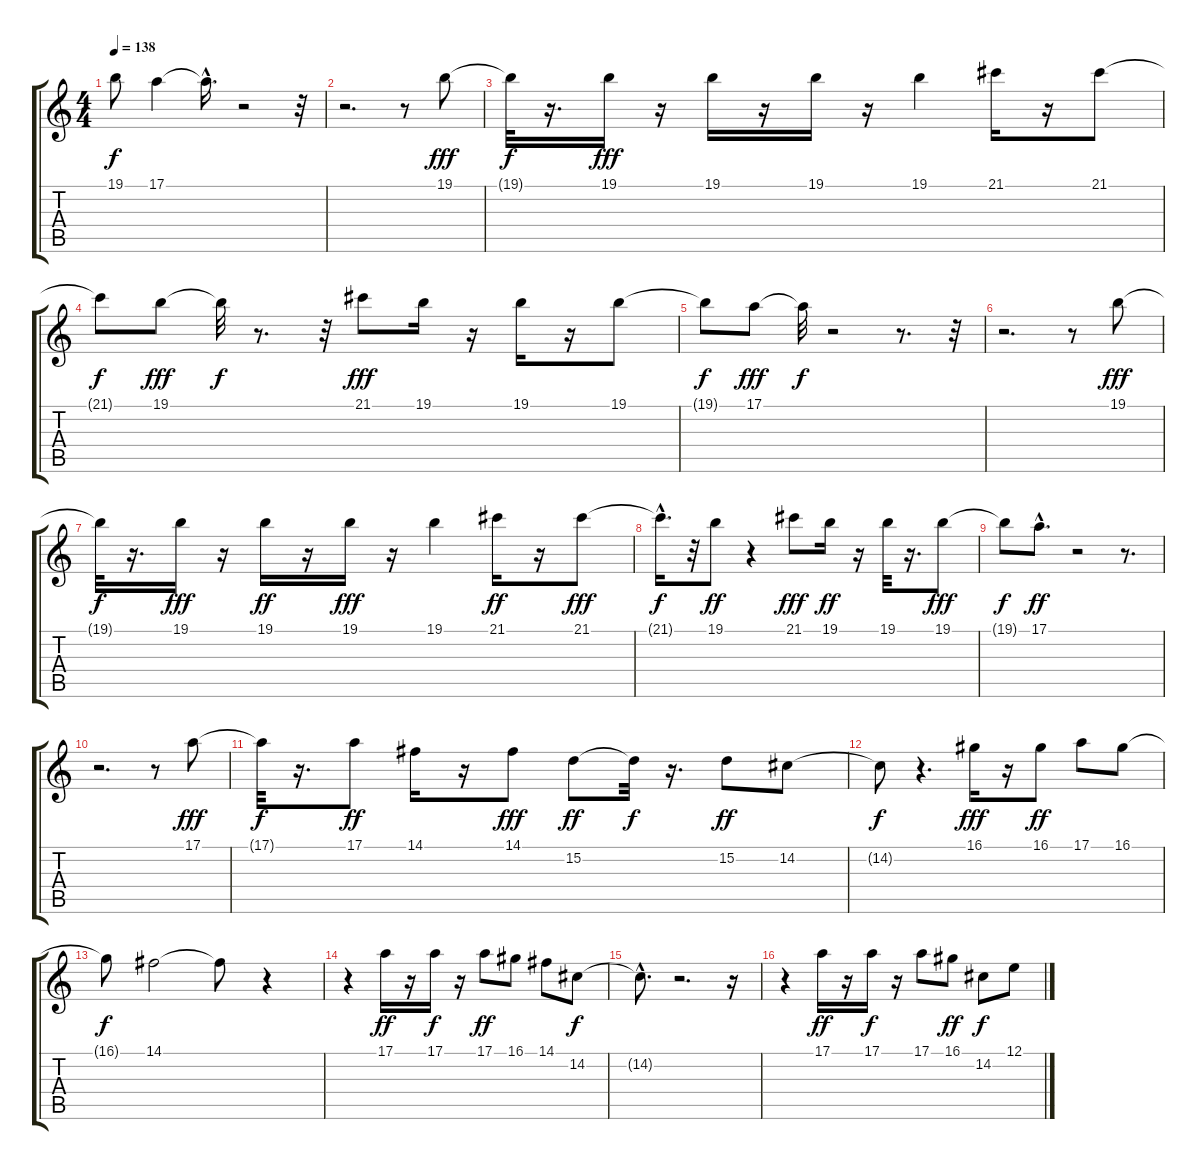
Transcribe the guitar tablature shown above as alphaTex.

\track "" {instrument vibraphone}
\staff {score tabs}
\tuning (E4 B3 G3 D3 A2 E2) {hide}
\ts (4 4)
\tempo 138
\clef g2
\ks c
19.1{t}.8{dy f} 17.1.4 17.1{hac t}.16{d} r.2 r.32 |
r.2{d} r.8 19.1.8{dy fff} |
19.1{t}.32{dy f} r.16{d} 19.1.16{dy fff} r.16 19.1.16 r.16 19.1.16 r.16 19.1.4 21.1.16 r.16 21.1.8 |
21.1{t}.8{dy f} 19.1.8{dy fff} 19.1{t}.32{dy f} r.8{d} r.32 21.1.8{dy fff} 19.1.16 r.16 19.1.16 r.16 19.1.8 |
19.1{t}.8{dy f} 17.1.8{dy fff} 17.1{t}.32{dy f} r.2 r.8{d} r.32 |
r.2{d} r.8 19.1.8{dy fff} |
19.1{t}.32{dy f} r.16{d} 19.1.16{dy fff} r.16 19.1.16{dy ff} r.16 19.1.16{dy fff} r.16 19.1.4 21.1.16{dy ff} r.16 21.1.8{dy fff} |
21.1{hac t}.16{d dy f} r.32 19.1.8{dy ff} r.4 21.1.8{dy fff} 19.1.16{dy ff} r.16 19.1.32 r.16{d} 19.1.8{dy fff} |
19.1{t}.8{dy f} 17.1{hac}.8{d dy ff} r.2 r.8{d} |
r.2{d} r.8 17.1.8{dy fff} |
17.1{t}.32{dy f} r.16{d} 17.1.8{dy ff} 14.1.16 r.16 14.1.8{dy fff} 15.2.8{dy ff} 15.2{t}.32{dy f} r.16{d} 15.2.8{dy ff} 14.2.8 |
14.2{t}.8{dy f} r.4{d} 16.1.16{dy fff} r.16 16.1.8{dy ff} 17.1.8 16.1.8 |
16.1{t}.8{dy f} 14.1.2 14.1{t}.8 r.4 |
r.4 17.1.16{dy ff} r.16 17.1.16{dy f} r.16 17.1.8{dy ff} 16.1.8 14.1.8 14.2.8{dy f} |
14.2{hac t}.8{d} r.2{d} r.16 |
r.4 17.1.16{dy ff} r.16 17.1.16{dy f} r.16 17.1.8 16.1.8{dy ff} 14.2.8{dy f} 12.1.8
